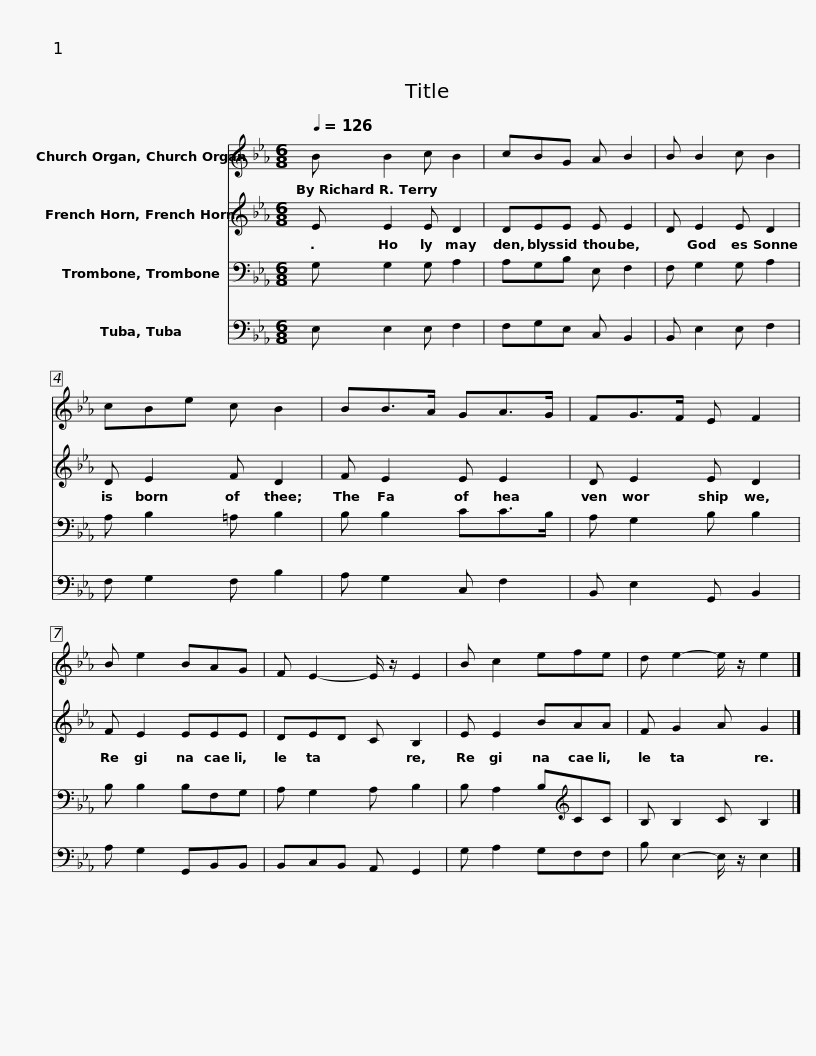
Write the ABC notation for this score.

X:1
%%score 1 2 3 4
L:1/8
Q:1/4=126
M:6/8
I:linebreak $
K:Eb
V:1 treble
V:2 treble
V:3 bass
V:4 bass
V:1
 B B2 c B2 | cBG A B2 | B B2 c B2 |$ cBe c B2 | BB>A GA>G | %5
 FG>F E F2 | B e2 BAG | F E2- E/ z/ E2 |$ B c2 efe | d e2- e/ z/ e2 |] %10
V:2
 E E2 E D2 | DEE E E2 | D E2 E D2 |$ D E2 F D2 | F E2 E E2 | %5
 D E2 E D2 | F E2 EEE | DED C B,2 |$ E E2 BAA | F G2 A G2 |] %10
V:3
 G, G,2 G, A,2 | A,G,B, E, F,2 | F, G,2 G, A,2 |$ A, B,2 =A, B,2 | B, B,2 CC>B, | %5
 A, G,2 B, B,2 | B, B,2 B,F,G, | A, G,2 A, B,2 |$ B, A,2 B,[K:treble]CC | B, B,2 C B,2 |] %10
V:4
 E, E,2 E, F,2 | F,G,E, C, B,,2 | B,, E,2 E, F,2 |$ F, G,2 F, B,2 | A, G,2 C, F,2 | %5
 B,, E,2 G,, B,,2 | A, G,2 G,,B,,B,, | B,,C,B,, A,, G,,2 |$ G, A,2 G,F,F, | B, E,2- E,/ z/ E,2 |] %10
